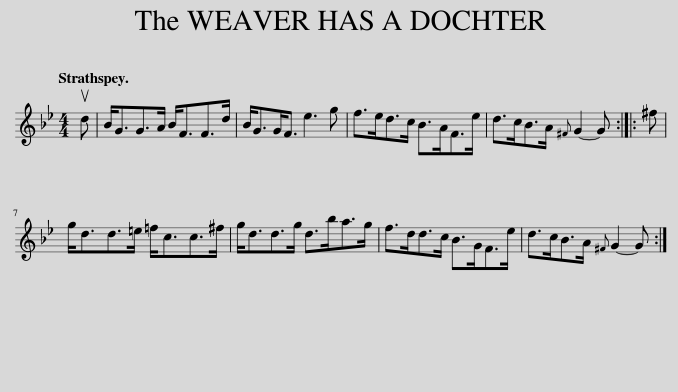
X:1
L:1/8
Q:1/4=120
M:4/4
I:linebreak $
K:Gmin
V:1 treble
V:1
 ud | B<GG>A B<FF>d | B<GG<F e3 g | f>ed>c B>AF>e | d>cB>A{^F} G2- G :: %5
 ^f |$ g<dd>=e =f<cc>^f | g<dd>g d>ba>g | f>dd>c B>GF>e | d>cB>A{^F} G2- G :| %10
